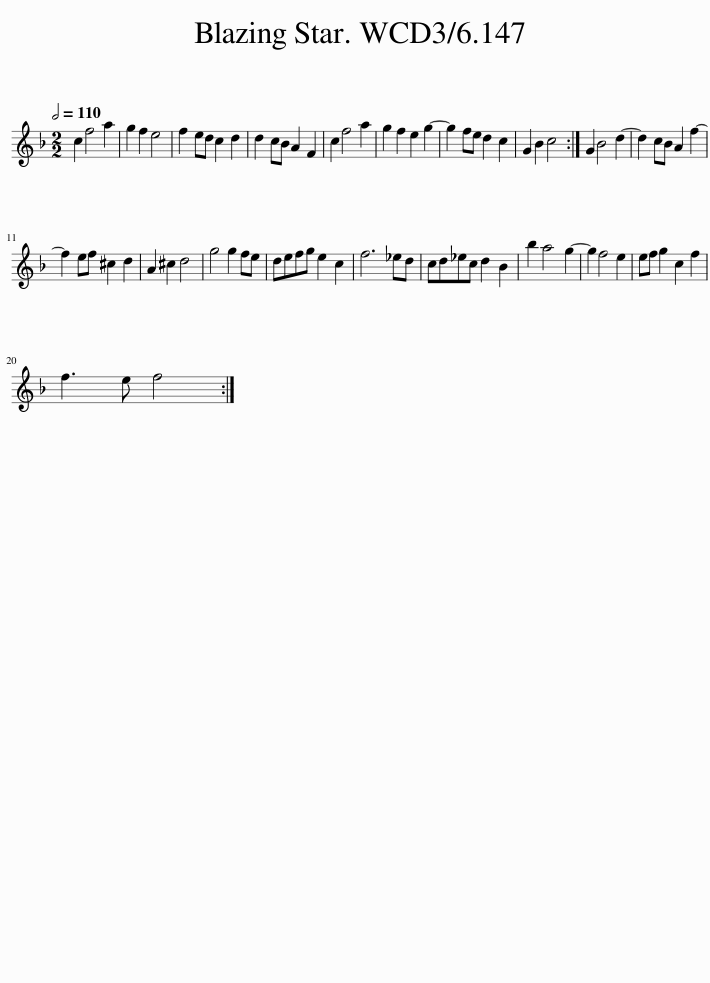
X:1
L:1/8
Q:1/2=110
M:2/2
I:linebreak $
K:F
V:1 treble
V:1
 c2 f4 a2 | g2 f2 e4 | f2 ed c2 d2 | d2 cB A2 F2 | c2 f4 a2 | %5
 g2 f2 e2 g2- | g2 fe d2 c2 | G2 B2 c4 :| G2 B4 d2- | d2 cB A2 f2- |$ %10
 f2 ef ^c2 d2 | A2 ^c2 d4 | g4 g2 fe | defg e2 c2 | f6 _ed | %15
 cd_ec d2 B2 | b2 a4 g2- | g2 f4 e2 | ef g2 c2 f2 |$ f3 e f4 :| %20
